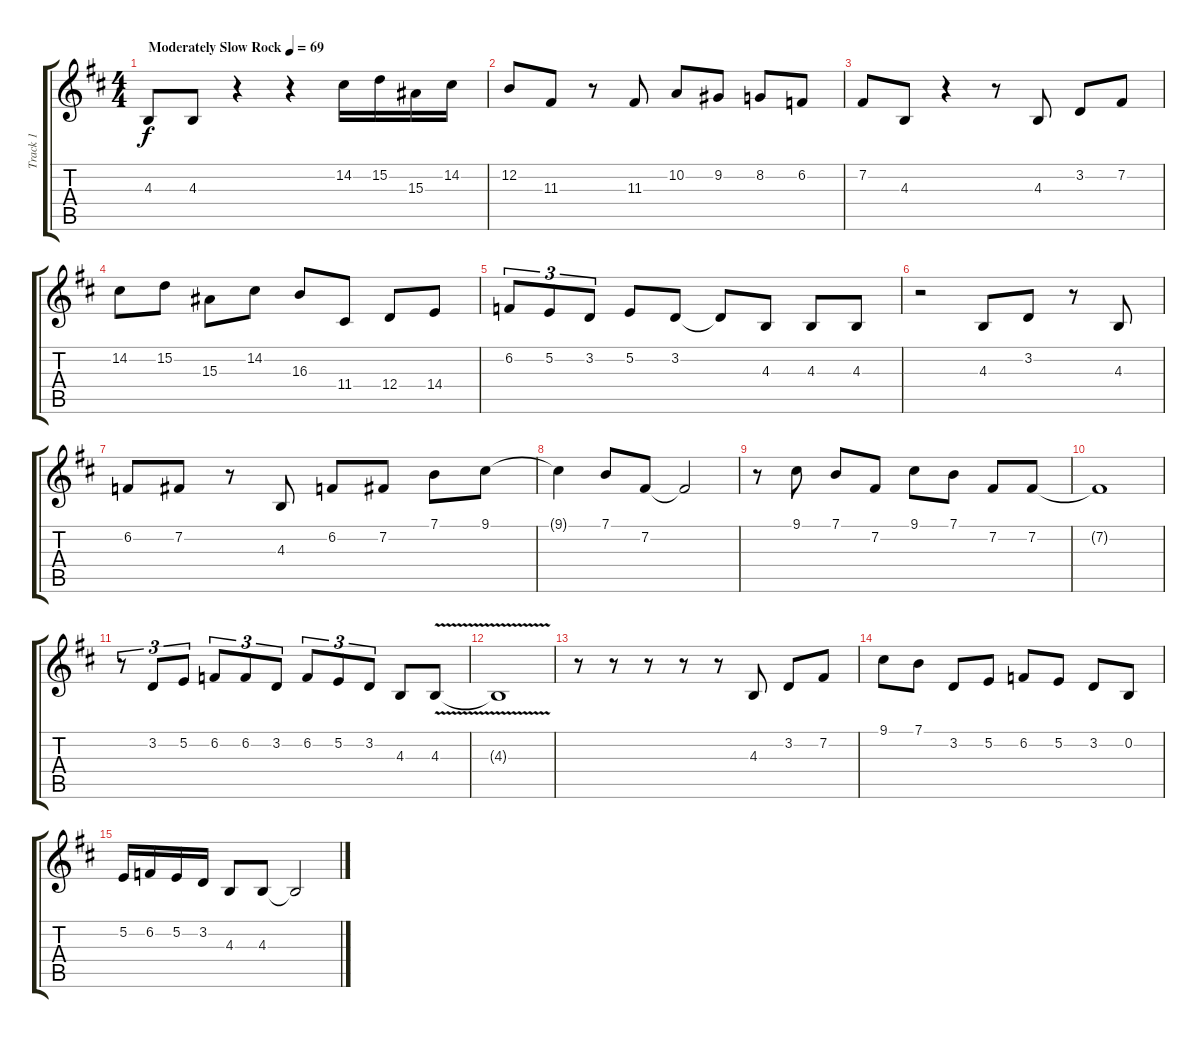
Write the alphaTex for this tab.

\track ("Track 1" "Track 1") {instrument altosax}
\staff {score tabs}
\tuning (E4 B3 G3 D3 A2 E2) {hide}
\ts (4 4)
\tempo (69 "Moderately Slow Rock")
\clef g2
\ks d
4.3.8{dy f instrument altosax} 4.3.8 r.4 r.4 14.2.16 15.2.16 15.3.16 14.2.16 |
12.2.8 11.3.8 r.8 11.3.8 10.2.8 9.2.8 8.2.8 6.2.8 |
7.2.8 4.3.8 r.4 r.8 4.3.8 3.2.8 7.2.8 |
14.2.8 15.2.8 15.3.8 14.2.8 16.3.8 11.4.8 12.4.8 14.4.8 |
6.2.8{tu (3 2)} 5.2.8{tu (3 2)} 3.2.8{tu (3 2)} 5.2.8 3.2.8 3.2{t}.8 4.3.8 4.3.8 4.3.8 |
r.2 4.3.8 3.2.8 r.8 4.3.8 |
6.2.8 7.2.8 r.8 4.3.8 6.2.8 7.2.8 7.1.8 9.1.8 |
9.1{t}.4 7.1.8 7.2.8 7.2{t}.2 |
r.8 9.1.8 7.1.8 7.2.8 9.1.8 7.1.8 7.2.8 7.2.8 |
7.2{t}.1 |
r.8{tu (3 2)} 3.2.8{tu (3 2)} 5.2.8{tu (3 2)} 6.2.8{tu (3 2)} 6.2.8{tu (3 2)} 3.2.8{tu (3 2)} 6.2.8{tu (3 2)} 5.2.8{tu (3 2)} 3.2.8{tu (3 2)} 4.3.8 4.3{v}.8 |
4.3{t}.1 |
r.8 r.8 r.8 r.8 r.8 4.3.8 3.2.8 7.2.8 |
9.1.8 7.1.8 3.2.8 5.2.8 6.2.8 5.2.8 3.2.8 0.2.8 |
5.2.16 6.2.16 5.2.16 3.2.16 4.3.8 4.3.8 4.3{t}.2
